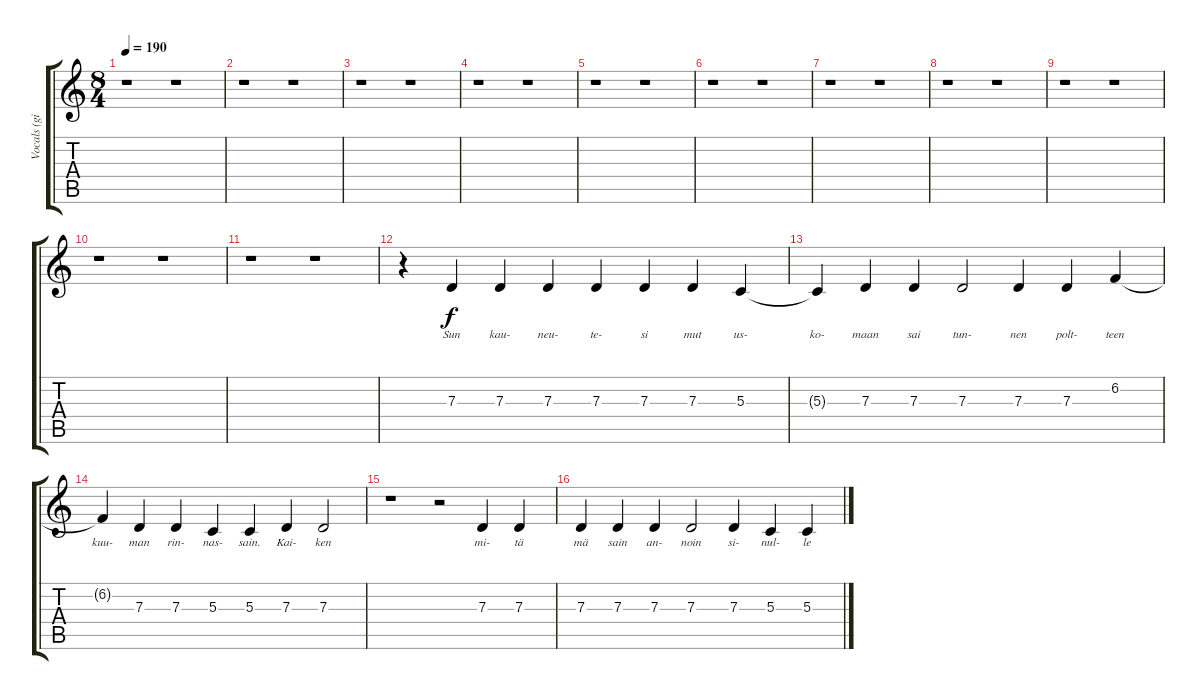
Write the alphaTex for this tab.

\track ("Vocals (girl...)" "Vocals (gi") {instrument lead3calliope}
\staff {score tabs}
\tuning (E4 B3 G3 D3 A2 E2) {hide}
\ts (8 4)
\tempo 190
\clef g2
\ks c
r.1{dy f instrument lead3calliope} r.1 |
r.1 r.1 |
r.1 r.1 |
r.1 r.1 |
r.1 r.1 |
r.1 r.1 |
r.1 r.1 |
r.1 r.1 |
r.1 r.1 |
r.1 r.1 |
r.1 r.1 |
r.4 7.3.4{lyrics (0 "Sun") lyrics (1 "") lyrics (2 "") lyrics (3 "") lyrics (4 "")} 7.3.4{lyrics (0 "kau-") lyrics (1 "") lyrics (2 "") lyrics (3 "") lyrics (4 "")} 7.3.4{lyrics (0 "neu-") lyrics (1 "") lyrics (2 "") lyrics (3 "") lyrics (4 "")} 7.3.4{lyrics (0 "te-") lyrics (1 "") lyrics (2 "") lyrics (3 "") lyrics (4 "")} 7.3.4{lyrics (0 "si") lyrics (1 "") lyrics (2 "") lyrics (3 "") lyrics (4 "")} 7.3.4{lyrics (0 "mut") lyrics (1 "") lyrics (2 "") lyrics (3 "") lyrics (4 "")} 5.3.4{lyrics (0 "us-") lyrics (1 "") lyrics (2 "") lyrics (3 "") lyrics (4 "")} |
5.3{t}.4{lyrics (0 "ko-") lyrics (1 "") lyrics (2 "") lyrics (3 "") lyrics (4 "")} 7.3.4{lyrics (0 "maan") lyrics (1 "") lyrics (2 "") lyrics (3 "") lyrics (4 "")} 7.3.4{lyrics (0 "sai") lyrics (1 "") lyrics (2 "") lyrics (3 "") lyrics (4 "")} 7.3.2{lyrics (0 "tun-") lyrics (1 "") lyrics (2 "") lyrics (3 "") lyrics (4 "")} 7.3.4{lyrics (0 "nen") lyrics (1 "") lyrics (2 "") lyrics (3 "") lyrics (4 "")} 7.3.4{lyrics (0 "polt-") lyrics (1 "") lyrics (2 "") lyrics (3 "") lyrics (4 "")} 6.2.4{lyrics (0 "teen") lyrics (1 "") lyrics (2 "") lyrics (3 "") lyrics (4 "")} |
6.2{t}.4{lyrics (0 "kuu-") lyrics (1 "") lyrics (2 "") lyrics (3 "") lyrics (4 "")} 7.3.4{lyrics (0 "man") lyrics (1 "") lyrics (2 "") lyrics (3 "") lyrics (4 "")} 7.3.4{lyrics (0 "rin-") lyrics (1 "") lyrics (2 "") lyrics (3 "") lyrics (4 "")} 5.3.4{lyrics (0 "nas-") lyrics (1 "") lyrics (2 "") lyrics (3 "") lyrics (4 "")} 5.3.4{lyrics (0 "sain.") lyrics (1 "") lyrics (2 "") lyrics (3 "") lyrics (4 "")} 7.3.4{lyrics (0 "Kai-") lyrics (1 "") lyrics (2 "") lyrics (3 "") lyrics (4 "")} 7.3.2{lyrics (0 "ken") lyrics (1 "") lyrics (2 "") lyrics (3 "") lyrics (4 "")} |
r.1 r.2 7.3.4{lyrics (0 "mi-") lyrics (1 "") lyrics (2 "") lyrics (3 "") lyrics (4 "")} 7.3.4{lyrics (0 "tä") lyrics (1 "") lyrics (2 "") lyrics (3 "") lyrics (4 "")} |
7.3.4{lyrics (0 "mä") lyrics (1 "") lyrics (2 "") lyrics (3 "") lyrics (4 "")} 7.3.4{lyrics (0 "sain") lyrics (1 "") lyrics (2 "") lyrics (3 "") lyrics (4 "")} 7.3.4{lyrics (0 "an-") lyrics (1 "") lyrics (2 "") lyrics (3 "") lyrics (4 "")} 7.3.2{lyrics (0 "noin") lyrics (1 "") lyrics (2 "") lyrics (3 "") lyrics (4 "")} 7.3.4{lyrics (0 "si-") lyrics (1 "") lyrics (2 "") lyrics (3 "") lyrics (4 "")} 5.3.4{lyrics (0 "nul-") lyrics (1 "") lyrics (2 "") lyrics (3 "") lyrics (4 "")} 5.3.4{lyrics (0 "le") lyrics (1 "") lyrics (2 "") lyrics (3 "") lyrics (4 "")}
